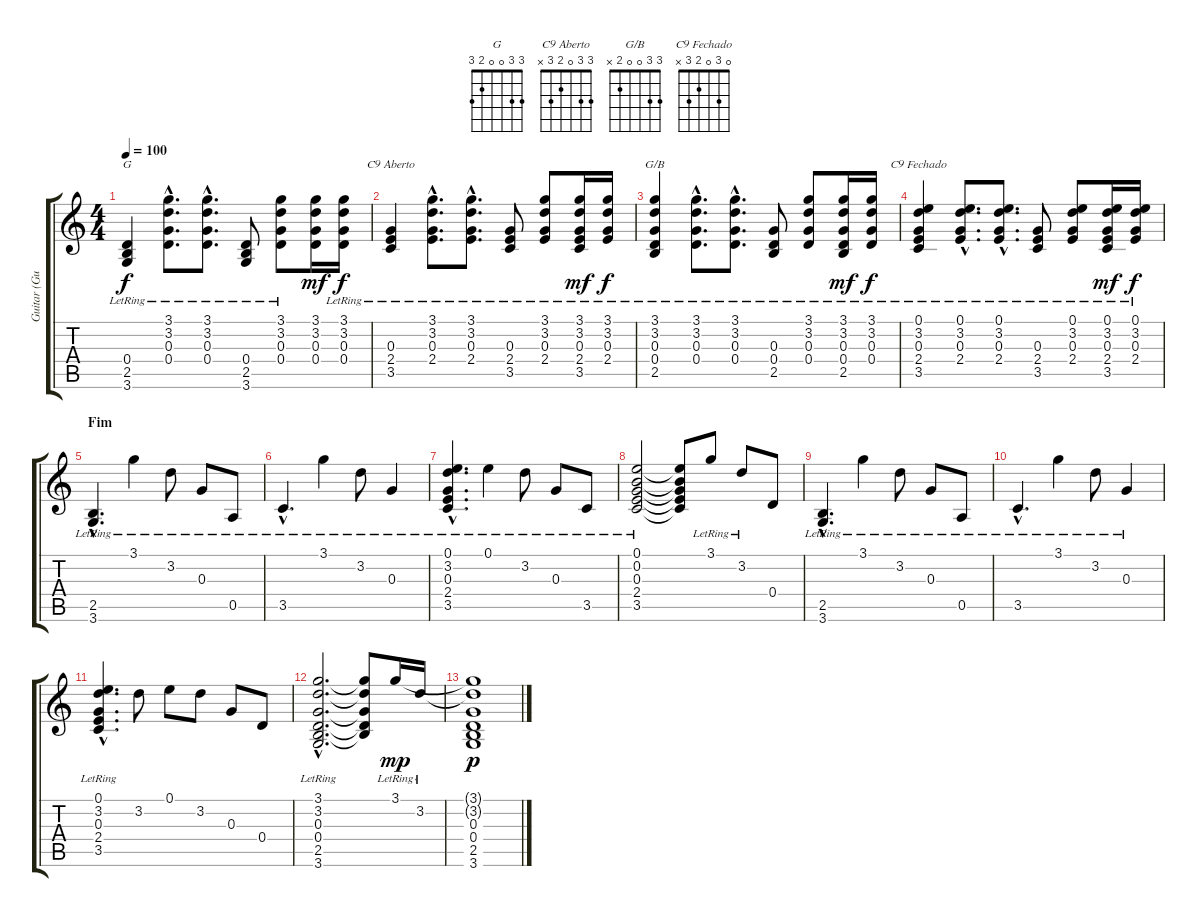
\track ("Guitar (Guilherme)" "Guitar (Gu") {instrument acousticguitarsteel}
\staff {score tabs}
\tuning (E4 B3 G3 D3 A2 E2) {hide}
\chord ("G" 3 3 0 0 2 3)
\chord ("C9 Aberto" 3 3 0 2 3 x)
\chord ("G/B" 3 3 0 0 2 x)
\chord ("C9 Fechado" 0 3 0 2 3 x)
\ts (4 4)
\tempo 100
\clef g2
\ks c
(0.4{lr} 2.5{lr} 3.6{lr}).4{ch "G" dy f} (3.1{hac lr} 3.2{hac lr} 0.3{hac lr} 0.4{hac}).8{d} (3.1{hac lr} 3.2{hac lr} 0.3{hac lr} 0.4{hac}).8{d} (0.4{lr} 2.5{lr} 3.6{lr}).8 (3.1{lr} 3.2{lr} 0.3{lr} 0.4).8 (3.1 3.2 0.3 0.4).16{dy mf} (3.1{lr} 3.2{lr} 0.3{lr} 0.4).16{dy f} |
(0.3{lr} 2.4{lr} 3.5{lr}).4{ch "C9 Aberto"} (3.1{hac lr} 3.2{hac lr} 0.3{hac lr} 2.4{hac}).8{d} (3.1{hac lr} 3.2{hac lr} 0.3{hac lr} 2.4{hac}).8{d} (0.3{lr} 2.4{lr} 3.5{lr}).8 (3.1{lr} 3.2{lr} 0.3{lr} 2.4).8 (3.1 3.2 0.3{lr} 2.4{lr} 3.5{lr}).16{dy mf} (3.1{lr} 3.2{lr} 0.3{lr} 2.4).16{dy f} |
(3.1{lr} 3.2{lr} 0.3{lr} 0.4 2.5{lr}).4{ch "G/B"} (3.1{hac lr} 3.2{hac lr} 0.3{hac lr} 0.4{hac}).8{d} (3.1{hac lr} 3.2{hac lr} 0.3{hac lr} 0.4{hac}).8{d} (0.3{lr} 0.4{lr} 2.5{lr}).8 (3.1{lr} 3.2{lr} 0.3{lr} 0.4).8 (3.1 3.2 0.3{lr} 0.4{lr} 2.5{lr}).16{dy mf} (3.1{lr} 3.2{lr} 0.3{lr} 0.4).16{dy f} |
(0.1{lr} 3.2{lr} 0.3{lr} 2.4{lr} 3.5{lr}).4{ch "C9 Fechado"} (0.1{hac lr} 3.2{hac lr} 0.3{hac lr} 2.4{hac}).8{d} (0.1{hac lr} 3.2{hac lr} 0.3{hac lr} 2.4{hac}).8{d} (0.3{lr} 2.4{lr} 3.5{lr}).8 (0.1{lr} 3.2{lr} 0.3{lr} 2.4).8 (0.1 3.2 0.3{lr} 2.4{lr} 3.5{lr}).16{dy mf} (0.1{lr} 3.2{lr} 0.3{lr} 2.4).16{dy f} |
\section ("" "Fim")
(2.5{hac lr} 3.6{hac lr}).4{d} 3.1{lr}.4 3.2{lr}.8 0.3{lr}.8 0.5{lr}.8 |
3.5{hac lr}.4{d} 3.1{lr}.4 3.2{lr}.8 0.3{lr}.4 |
(0.1{hac lr} 3.2{hac lr} 0.3{hac lr} 2.4{hac lr} 3.5{hac lr}).4{d} 0.1{lr}.4 3.2{lr}.8 0.3{lr}.8 3.5{lr}.8 |
(0.1{lr} 0.2{lr} 0.3{lr} 2.4{lr} 3.5{lr}).2 (0.1{t} 0.2{t} 0.3{t} 2.4{t} 3.5{t}).8 3.1{lr}.8 3.2{lr}.8 0.4.8 |
(2.5{hac lr} 3.6{hac lr}).4{d} 3.1{lr}.4 3.2{lr}.8 0.3{lr}.8 0.5{lr}.8 |
3.5{hac lr}.4{d} 3.1{lr}.4 3.2{lr}.8 0.3{lr}.4 |
(0.1{hac lr} 3.2{hac lr} 0.3{hac lr} 2.4{hac lr} 3.5{hac lr}).4{d} 3.2.8 0.1.8 3.2.8 0.3.8 0.4.8 |
(3.1{hac lr} 3.2{hac lr} 0.3{hac lr} 0.4{hac lr} 2.5{hac lr} 3.6{hac}).2{d} (3.1{t} 3.2{t} 0.3{t} 0.4{t} 2.5{t}).8 3.1{lr}.16{dy mp} 3.2{lr}.16 |
(3.1{t} 3.2{t} 0.3 0.4 2.5 3.6).1{dy p}
